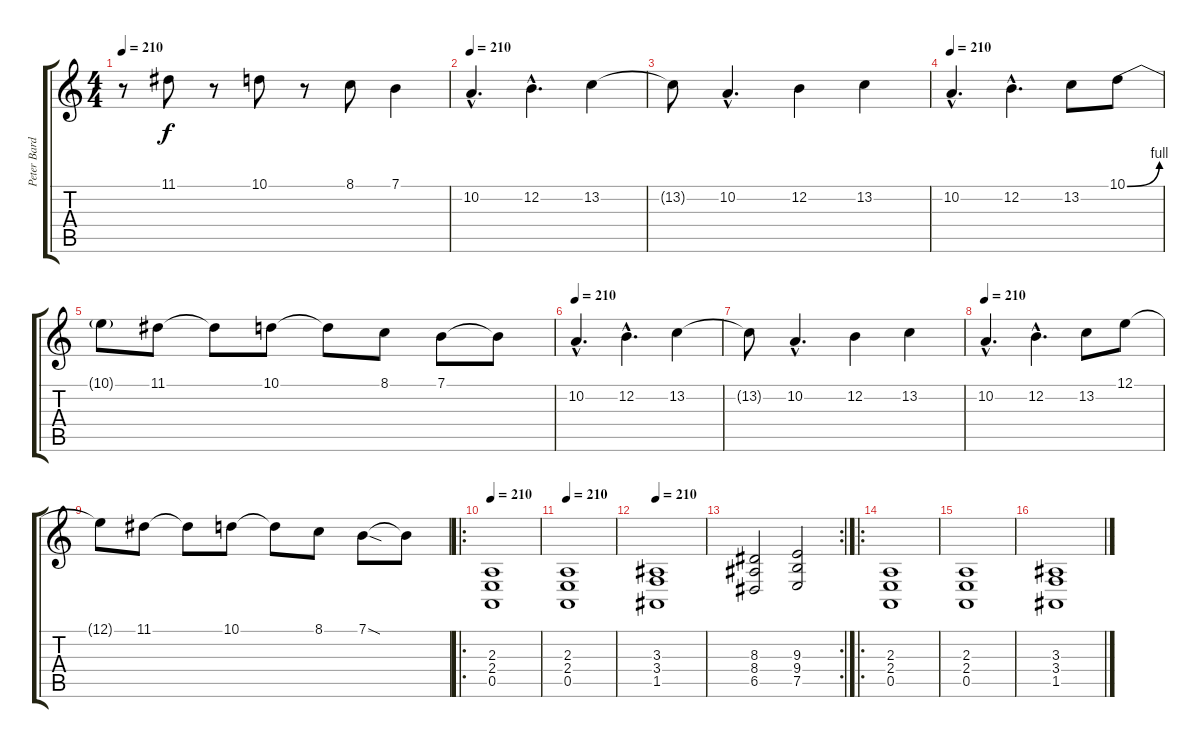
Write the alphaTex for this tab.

\track ("Peter Bardens" "Peter Bard") {instrument drawbarorgan}
\staff {score tabs}
\tuning (E4 B3 G3 D3 A2 E2) {hide}
\ts (4 4)
\tempo 210
\clef g2
\ks c
r.8{dy f} 11.1.8 r.8 10.1.8 r.8 8.1.8 7.1.4 |
\tempo 210
10.2{hac}.4{d} 12.2{hac}.4{d} 13.2.4 |
13.2{t}.8 10.2{hac}.4{d} 12.2.4 13.2.4 |
\tempo 210
10.2{hac}.4{d} 12.2{hac}.4{d} 13.2.8 10.1{be (bend 0 0 60 4)}.8 |
10.1{t}.8 11.1.8 11.1{t}.8 10.1.8 10.1{t}.8 8.1.8 7.1.8 7.1{t}.8 |
\tempo 210
10.2{hac}.4{d} 12.2{hac}.4{d} 13.2.4 |
13.2{t}.8 10.2{hac}.4{d} 12.2.4 13.2.4 |
\tempo 210
10.2{hac}.4{d} 12.2{hac}.4{d} 13.2.8 12.1.8 |
12.1{t}.8 11.1.8 11.1{t}.8 10.1.8 10.1{t}.8 8.1.8 7.1{sod}.8 7.1{t}.8 |
\ro
\tempo 210
(2.3 2.4 0.5).1{volume 8 instrument choiraahs} |
\tempo 210
(2.3 2.4 0.5).1{instrument choiraahs} |
\tempo 210
(3.3 3.4 1.5).1 |
\rc 2
(8.3 8.4 6.5).2 (9.3 9.4 7.5).2 |
\ro
(2.3 2.4 0.5).1{volume 8 instrument choiraahs} |
(2.3 2.4 0.5).1{instrument choiraahs} |
(3.3 3.4 1.5).1
